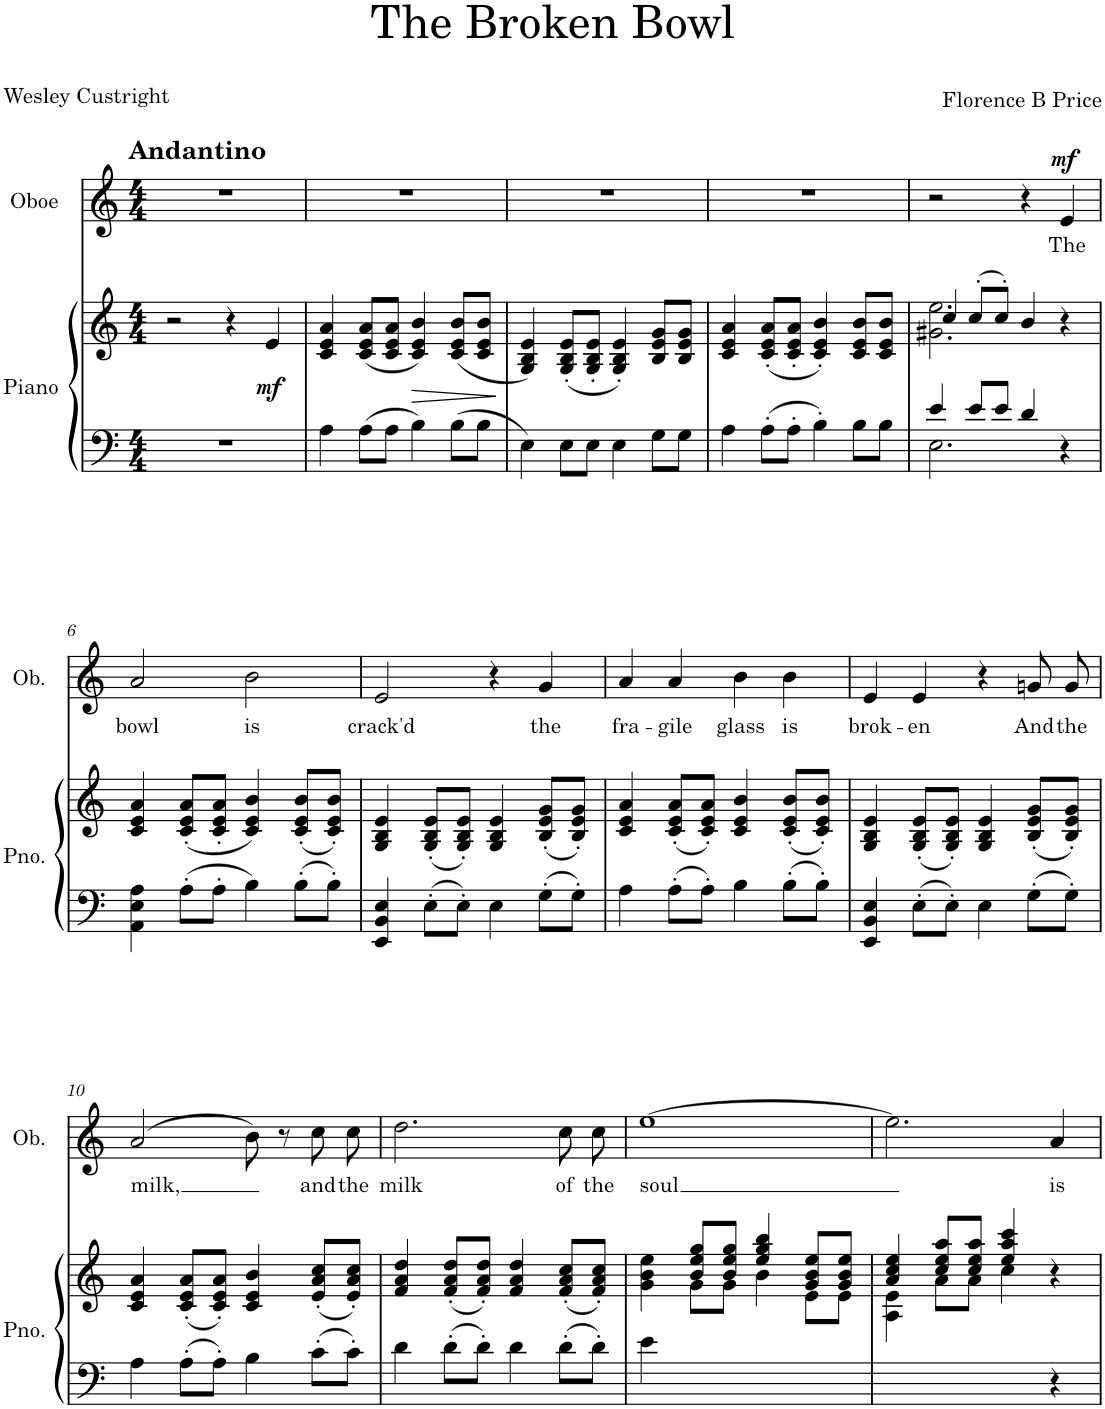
**kern	**kern	**dynam	**kern	**text	**dynam
*part2	*part2	*part2	*part1	*part1	*part1
*staff3	*staff2	*staff2/3	*staff1	*staff1	*staff1
*I"Piano	*	*	*I"Oboe	*	*
*I'Pno.	*	*	*I'Ob.	*	*
*clefF4	*clefG2	*	*clefG2	*	*
*k[]	*k[]	*	*k[]	*	*
*M4/4	*M4/4	*	*M4/4	*	*
=1	=1	=1	=1	=1	=1
!	!	!	!LO:TX:a:B:t=Andantino	!	!
1r	2r	.	1r	.	.
.	4r	.	.	.	.
!	!	!LO:DY:b	!	!	!
.	4e/	mf	.	.	.
=2	=2	=2	=2	=2	=2
4A\	4c/ 4e/ 4a/	.	1r	.	.
8A\L	(8c/ 8e/ 8a/L	.	.	.	.
8A\J	8c/ 8e/ 8a/J	.	.	.	.
!	!	!LO:HP:b	!	!	!
4B\	4c/ 4e/ 4b/)	>	.	.	.
8B\L	(8c/ 8e/ 8b/L	.	.	.	.
8B\J	8c/ 8e/ 8b/J	.	.	.	.
.	.	]	.	.	.
=3	=3	=3	=3	=3	=3
4E\	4G/ 4B/ 4e/)	.	1r	.	.
8E\L	(8G/' 8B/' 8e/'L	.	.	.	.
8E\J	8G/' 8B/' 8e/'J	.	.	.	.
4E\	4G/' 4B/' 4e/')	.	.	.	.
8G\L	8B/ 8e/ 8g/L	.	.	.	.
8G\J	8B/ 8e/ 8g/J	.	.	.	.
=4	=4	=4	=4	=4	=4
4A\	4c/ 4e/ 4a/	.	1r	.	.
8A'\L	(8c/' 8e/' 8a/'L	.	.	.	.
8A'\J	8c/' 8e/' 8a/'J	.	.	.	.
4B'\	4c/' 4e/' 4b/')	.	.	.	.
8B\L	8c/ 8e/ 8b/L	.	.	.	.
8B\J	8c/ 8e/ 8b/J	.	.	.	.
=5	=5	=5	=5	=5	=5
*^	*^	*	*	*	*
4e/	2.E\	4cc/	2.g#X\ 2.ee\	.	2r	.	.
8e/L	.	(8cc'/L	.	.	.	.	.
8e/J	.	8cc'/J)	.	.	.	.	.
4d/	.	4b/	.	.	4r	.	.
!	!	!	!	!	!	!LO:LY:b	!LO:DY:a
4r	4ryy	4r	4ryy	.	4e/	The	mf
!!LO:LB:g=z
=6	=6	=6	=6	=6	=6	=6	=6
!	!	!	!	!	!	!LO:LY:b	!
*v	*v	*	*	*	*	*	*
*	*v	*v	*	*	*	*
4AA\ 4E\ 4A\	4c/ 4e/ 4a/	.	2a/	bowl	.
8A'\L	(8c/' 8e/' 8a/'L	.	.	.	.
8A'\J	8c/' 8e/' 8a/'J	.	.	.	.
!	!	!	!	!LO:LY:b	!
4B\	4c/ 4e/ 4b/)	.	2b\	is	.
8B'\L	(8c/' 8e/' 8b/'L	.	.	.	.
8B'\J	8c/' 8e/' 8b/'J)	.	.	.	.
=7	=7	=7	=7	=7	=7
!	!	!	!	!LO:LY:b	!
4EE/ 4BB/ 4E/	4G/ 4B/ 4e/	.	2e/	crack'd	.
8E'\L	(8G/' 8B/' 8e/'L	.	.	.	.
8E'\J	8G/' 8B/' 8e/'J)	.	.	.	.
4E\	4G/ 4B/ 4e/	.	4r	.	.
!	!	!	!	!LO:LY:b	!
8G'\L	(8B/' 8e/' 8g/'L	.	4g/	the	.
8G'\J	8B/' 8e/' 8g/'J)	.	.	.	.
=8	=8	=8	=8	=8	=8
!	!	!	!	!LO:LY:b	!
4A\	4c/ 4e/ 4a/	.	4a/	fra-	.
!	!	!	!	!LO:LY:b	!
8A'\L	(8c/' 8e/' 8a/'L	.	4a/	-gile	.
8A'\J	8c/' 8e/' 8a/'J)	.	.	.	.
!	!	!	!	!LO:LY:b	!
4B\	4c/ 4e/ 4b/	.	4b\	glass	.
!	!	!	!	!LO:LY:b	!
8B'\L	(8c/' 8e/' 8b/'L	.	4b\	is	.
8B'\J	8c/' 8e/' 8b/'J)	.	.	.	.
=9	=9	=9	=9	=9	=9
!	!	!	!	!LO:LY:b	!
4EE/ 4BB/ 4E/	4G/ 4B/ 4e/	.	4e/	brok-	.
!	!	!	!	!LO:LY:b	!
8E'\L	(8G/' 8B/' 8e/'L	.	4e/	-en	.
8E'\J	8G/' 8B/' 8e/'J)	.	.	.	.
4E\	4G/ 4B/ 4e/	.	4r	.	.
!	!	!	!	!LO:LY:b	!
8G'\L	(8B/' 8e/' 8g/'L	.	8gn/L	And	.
!	!	!	!	!LO:LY:b	!
8G'\J	8B/' 8e/' 8g/'J)	.	8g/J	the	.
!!LO:LB:g=z
=10	=10	=10	=10	=10	=10
!	!	!	!	!LO:LY:b	!
4A\	4c/ 4e/ 4a/	.	(2a/	milk,	.
8A'\L	(8c/' 8e/' 8a/'L	.	.	.	.
8A'\J	8c/' 8e/' 8a/'J)	.	.	.	.
4B\	4c/ 4e/ 4b/	.	8b\)	.	.
.	.	.	8r	.	.
!	!	!	!	!LO:LY:b	!
8c'\L	(8e/' 8a/' 8cc/'L	.	8cc\L	and	.
!	!	!	!	!LO:LY:b	!
8c'\J	8e/' 8a/' 8cc/'J)	.	8cc\J	the	.
=11	=11	=11	=11	=11	=11
!	!	!	!	!LO:LY:b	!
4d\	4f/ 4a/ 4dd/	.	2.dd\	milk	.
8d'\L	(8f/' 8a/' 8dd/'L	.	.	.	.
8d'\J	8f/' 8a/' 8dd/'J)	.	.	.	.
4d\	4f/ 4a/ 4dd/	.	.	.	.
!	!	!	!	!LO:LY:b	!
8d'\L	(8f/' 8a/' 8cc/'L	.	8cc\L	of	.
!	!	!	!	!LO:LY:b	!
8d'\J	8f/' 8a/' 8cc/'J)	.	8cc\J	the	.
=12	=12	=12	=12	=12	=12
*	*^	*	*	*	*
!	!	!	!	!	!LO:LY:b	!
4e\	4g\ 4b\ 4ee\	4ryy	.	[1ee	soul	.
2.ryy	8b/ 8ee/ 8gg/L	8g\L	.	.	.	.
.	8b/ 8ee/ 8gg/J	8g\J	.	.	.	.
.	4ee/ 4gg/ 4bb/	4b\	.	.	.	.
.	8g/ 8b/ 8ee/L	8e\L	.	.	.	.
.	8g/ 8b/ 8ee/J	8e\J	.	.	.	.
=13	=13	=13	=13	=13	=13	=13
2.ryy	4a/ 4cc/ 4ee/	4A\ 4e\	.	2.ee\]	.	.
.	8cc/ 8ee/ 8aa/L	8a\L	.	.	.	.
.	8cc/ 8ee/ 8aa/J	8a\J	.	.	.	.
.	4ee/ 4aa/ 4ccc/	4cc\	.	.	.	.
!	!	!	!	!	!LO:LY:b	!
4r	4r	4ryy	.	4a/	is	.
*	*v	*v	*	*	*	*
=	=	=	=	=	=
*-	*-	*-	*-	*-	*-
